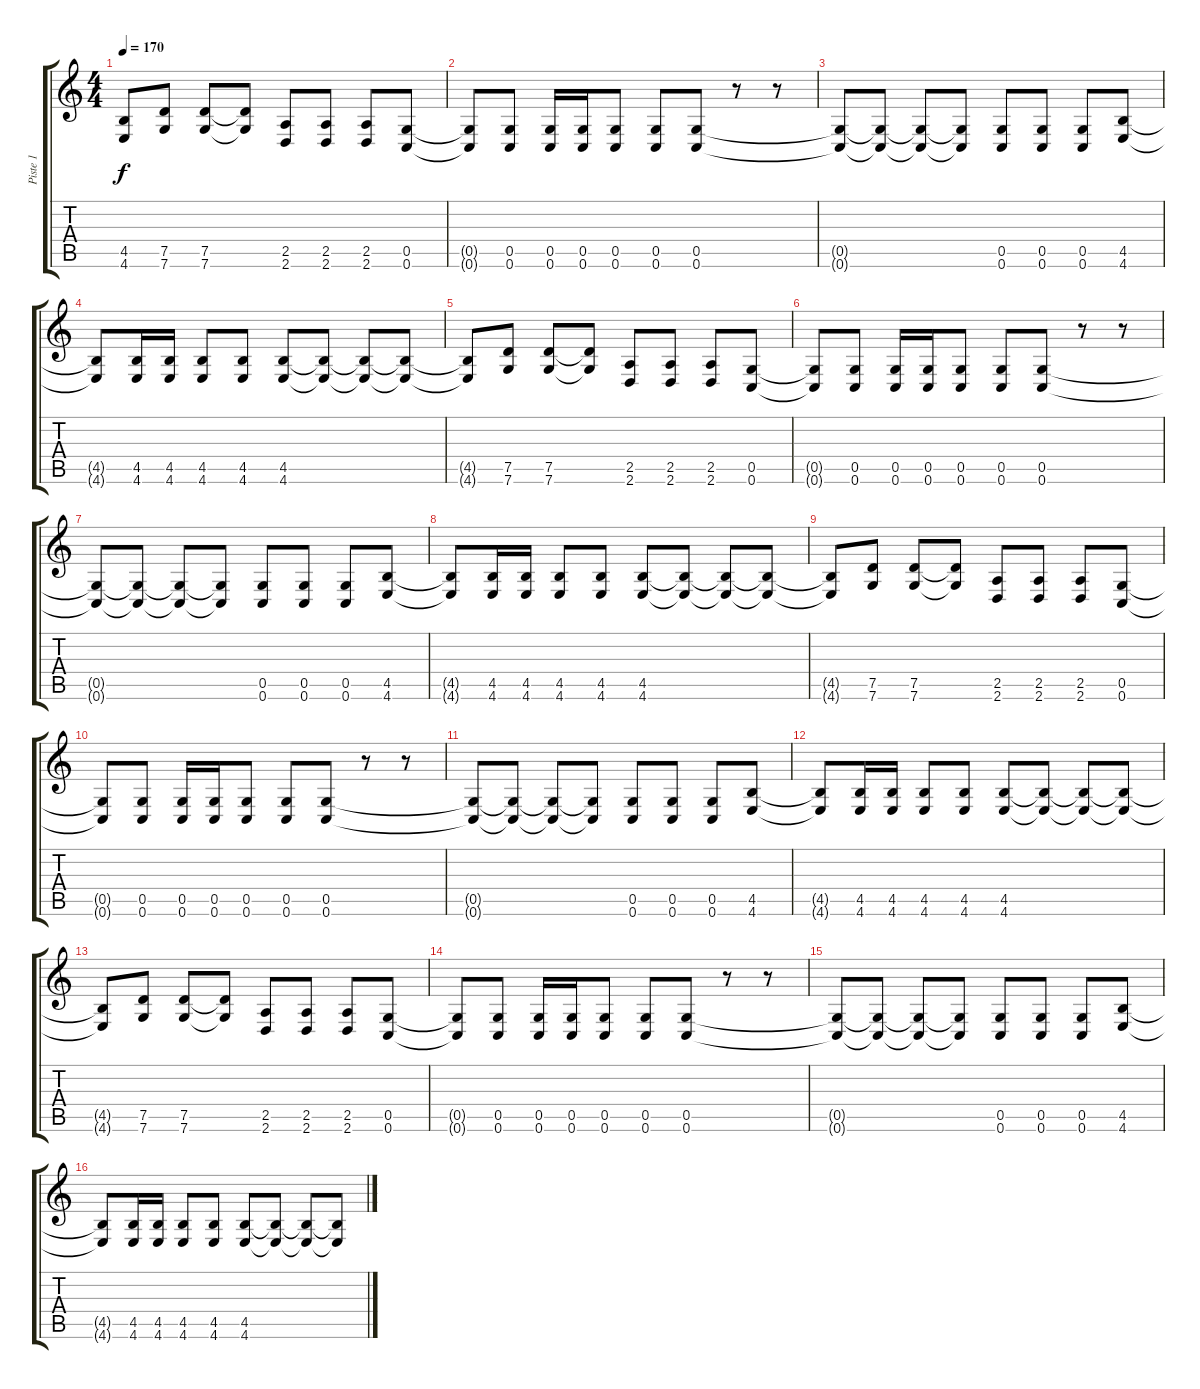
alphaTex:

\track ("Piste 1" "Piste 1") {instrument distortionguitar}
\staff {score tabs}
\tuning (D4 A3 F3 C3 G2 C2) {hide}
\ts (4 4)
\tempo 170
\clef g2
\ks c
(4.5{t} 4.6{t}).8{dy f} (7.5 7.6).8 (7.5 7.6).8 (7.5{t} 7.6{t}).8 (2.5 2.6).8 (2.5 2.6).8 (2.5 2.6).8 (0.5 0.6).8 |
(0.5{t} 0.6{t}).8 (0.5 0.6).8 (0.5 0.6).16 (0.5 0.6).16 (0.5 0.6).8 (0.5 0.6).8 (0.5 0.6).8 r.8 r.8 |
(0.5{t} 0.6{t}).8 (0.5{t} 0.6{t}).8 (0.5{t} 0.6{t}).8 (0.5{t} 0.6{t}).8 (0.5 0.6).8 (0.5 0.6).8 (0.5 0.6).8 (4.5 4.6).8 |
(4.5{t} 4.6{t}).8 (4.5 4.6).16 (4.5 4.6).16 (4.5 4.6).8 (4.5 4.6).8 (4.5 4.6).8 (4.5{t} 4.6{t}).8 (4.5{t} 4.6{t}).8 (4.5{t} 4.6{t}).8 |
(4.5{t} 4.6{t}).8 (7.5 7.6).8 (7.5 7.6).8 (7.5{t} 7.6{t}).8 (2.5 2.6).8 (2.5 2.6).8 (2.5 2.6).8 (0.5 0.6).8 |
(0.5{t} 0.6{t}).8{volume 8} (0.5 0.6).8 (0.5 0.6).16 (0.5 0.6).16 (0.5 0.6).8 (0.5 0.6).8 (0.5 0.6).8 r.8 r.8 |
(0.5{t} 0.6{t}).8 (0.5{t} 0.6{t}).8 (0.5{t} 0.6{t}).8 (0.5{t} 0.6{t}).8 (0.5 0.6).8 (0.5 0.6).8 (0.5 0.6).8 (4.5 4.6).8 |
(4.5{t} 4.6{t}).8 (4.5 4.6).16 (4.5 4.6).16 (4.5 4.6).8 (4.5 4.6).8 (4.5 4.6).8 (4.5{t} 4.6{t}).8 (4.5{t} 4.6{t}).8 (4.5{t} 4.6{t}).8 |
(4.5{t} 4.6{t}).8 (7.5 7.6).8 (7.5 7.6).8 (7.5{t} 7.6{t}).8 (2.5 2.6).8 (2.5 2.6).8 (2.5 2.6).8 (0.5 0.6).8 |
(0.5{t} 0.6{t}).8{volume 5} (0.5 0.6).8 (0.5 0.6).16 (0.5 0.6).16 (0.5 0.6).8 (0.5 0.6).8 (0.5 0.6).8 r.8 r.8 |
(0.5{t} 0.6{t}).8 (0.5{t} 0.6{t}).8 (0.5{t} 0.6{t}).8 (0.5{t} 0.6{t}).8 (0.5 0.6).8 (0.5 0.6).8 (0.5 0.6).8 (4.5 4.6).8 |
(4.5{t} 4.6{t}).8 (4.5 4.6).16 (4.5 4.6).16 (4.5 4.6).8 (4.5 4.6).8 (4.5 4.6).8 (4.5{t} 4.6{t}).8 (4.5{t} 4.6{t}).8 (4.5{t} 4.6{t}).8 |
(4.5{t} 4.6{t}).8 (7.5 7.6).8 (7.5 7.6).8 (7.5{t} 7.6{t}).8 (2.5 2.6).8 (2.5 2.6).8 (2.5 2.6).8 (0.5 0.6).8 |
(0.5{t} 0.6{t}).8 (0.5 0.6).8 (0.5 0.6).16{volume 3} (0.5 0.6).16 (0.5 0.6).8 (0.5 0.6).8 (0.5 0.6).8 r.8 r.8 |
(0.5{t} 0.6{t}).8 (0.5{t} 0.6{t}).8 (0.5{t} 0.6{t}).8 (0.5{t} 0.6{t}).8 (0.5 0.6).8 (0.5 0.6).8 (0.5 0.6).8 (4.5 4.6).8 |
(4.5{t} 4.6{t}).8 (4.5 4.6).16 (4.5 4.6).16 (4.5 4.6).8 (4.5 4.6).8 (4.5 4.6).8 (4.5{t} 4.6{t}).8 (4.5{t} 4.6{t}).8 (4.5{t} 4.6{t}).8
